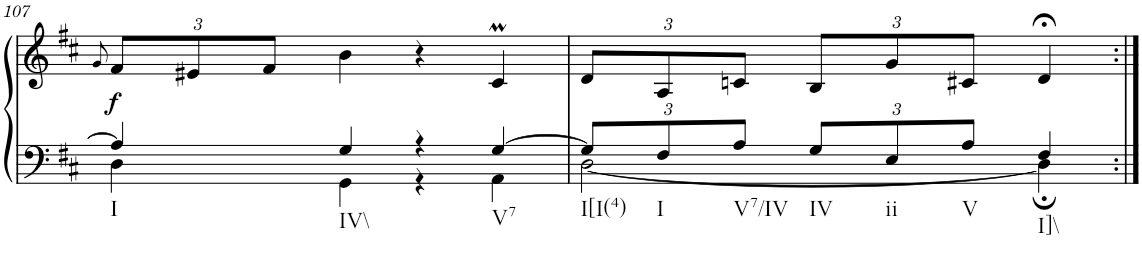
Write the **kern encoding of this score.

**kern	**kern	**dynam
*part1	*part1	*part1
*staff2	*staff1	*staff1/2
*I"Klavier links	*	*
!!LO:PB:g=z
*clefF4	*clefG2	*
*k[f#c#]	*k[f#c#]	*
*M2/2	*M2/2	*
=107	=107	=107
.	8qg/	.
*^	*	*
*	*	*Xbrackettup	*
!LO:TX:b:t=I	!	!	!
!	!	!	!LO:DY:b
4A/]	4D\	12f#/L	f
.	.	12e#X/	.
.	.	12f#/J	.
!LO:TX:b:t=IV\\	!	!	!
4G/	4GG\	4b\	.
4r	4r	4r	.
!LO:TX:b:t=V7	!	!	!
[4G/	4AA\	4c#m/	.
=108	=108	=108	=108
*Xbrackettup	*	*	*
!LO:TX:b:t=I[I(4)	!	!	!
12G/L]	[2D\	12d/L	.
!LO:TX:b:t=I	!	!	!
12F#/	.	12A/	.
!LO:TX:b:t=V7/IV	!	!	!
12A/J	.	12cn/J	.
!LO:TX:b:t=IV	!	!	!
12G/L	.	12B/L	.
!LO:TX:b:t=ii	!	!	!
12E/	.	12g/	.
!LO:TX:b:t=V	!	!	!
12A/J	.	12c#X/J	.
!LO:TX:b:t=I]\\	!	!	!
4F#/	4D;\]	4d;</	.
*v	*v	*	*
=:|!	=:|!	=:|!
*-	*-	*-
